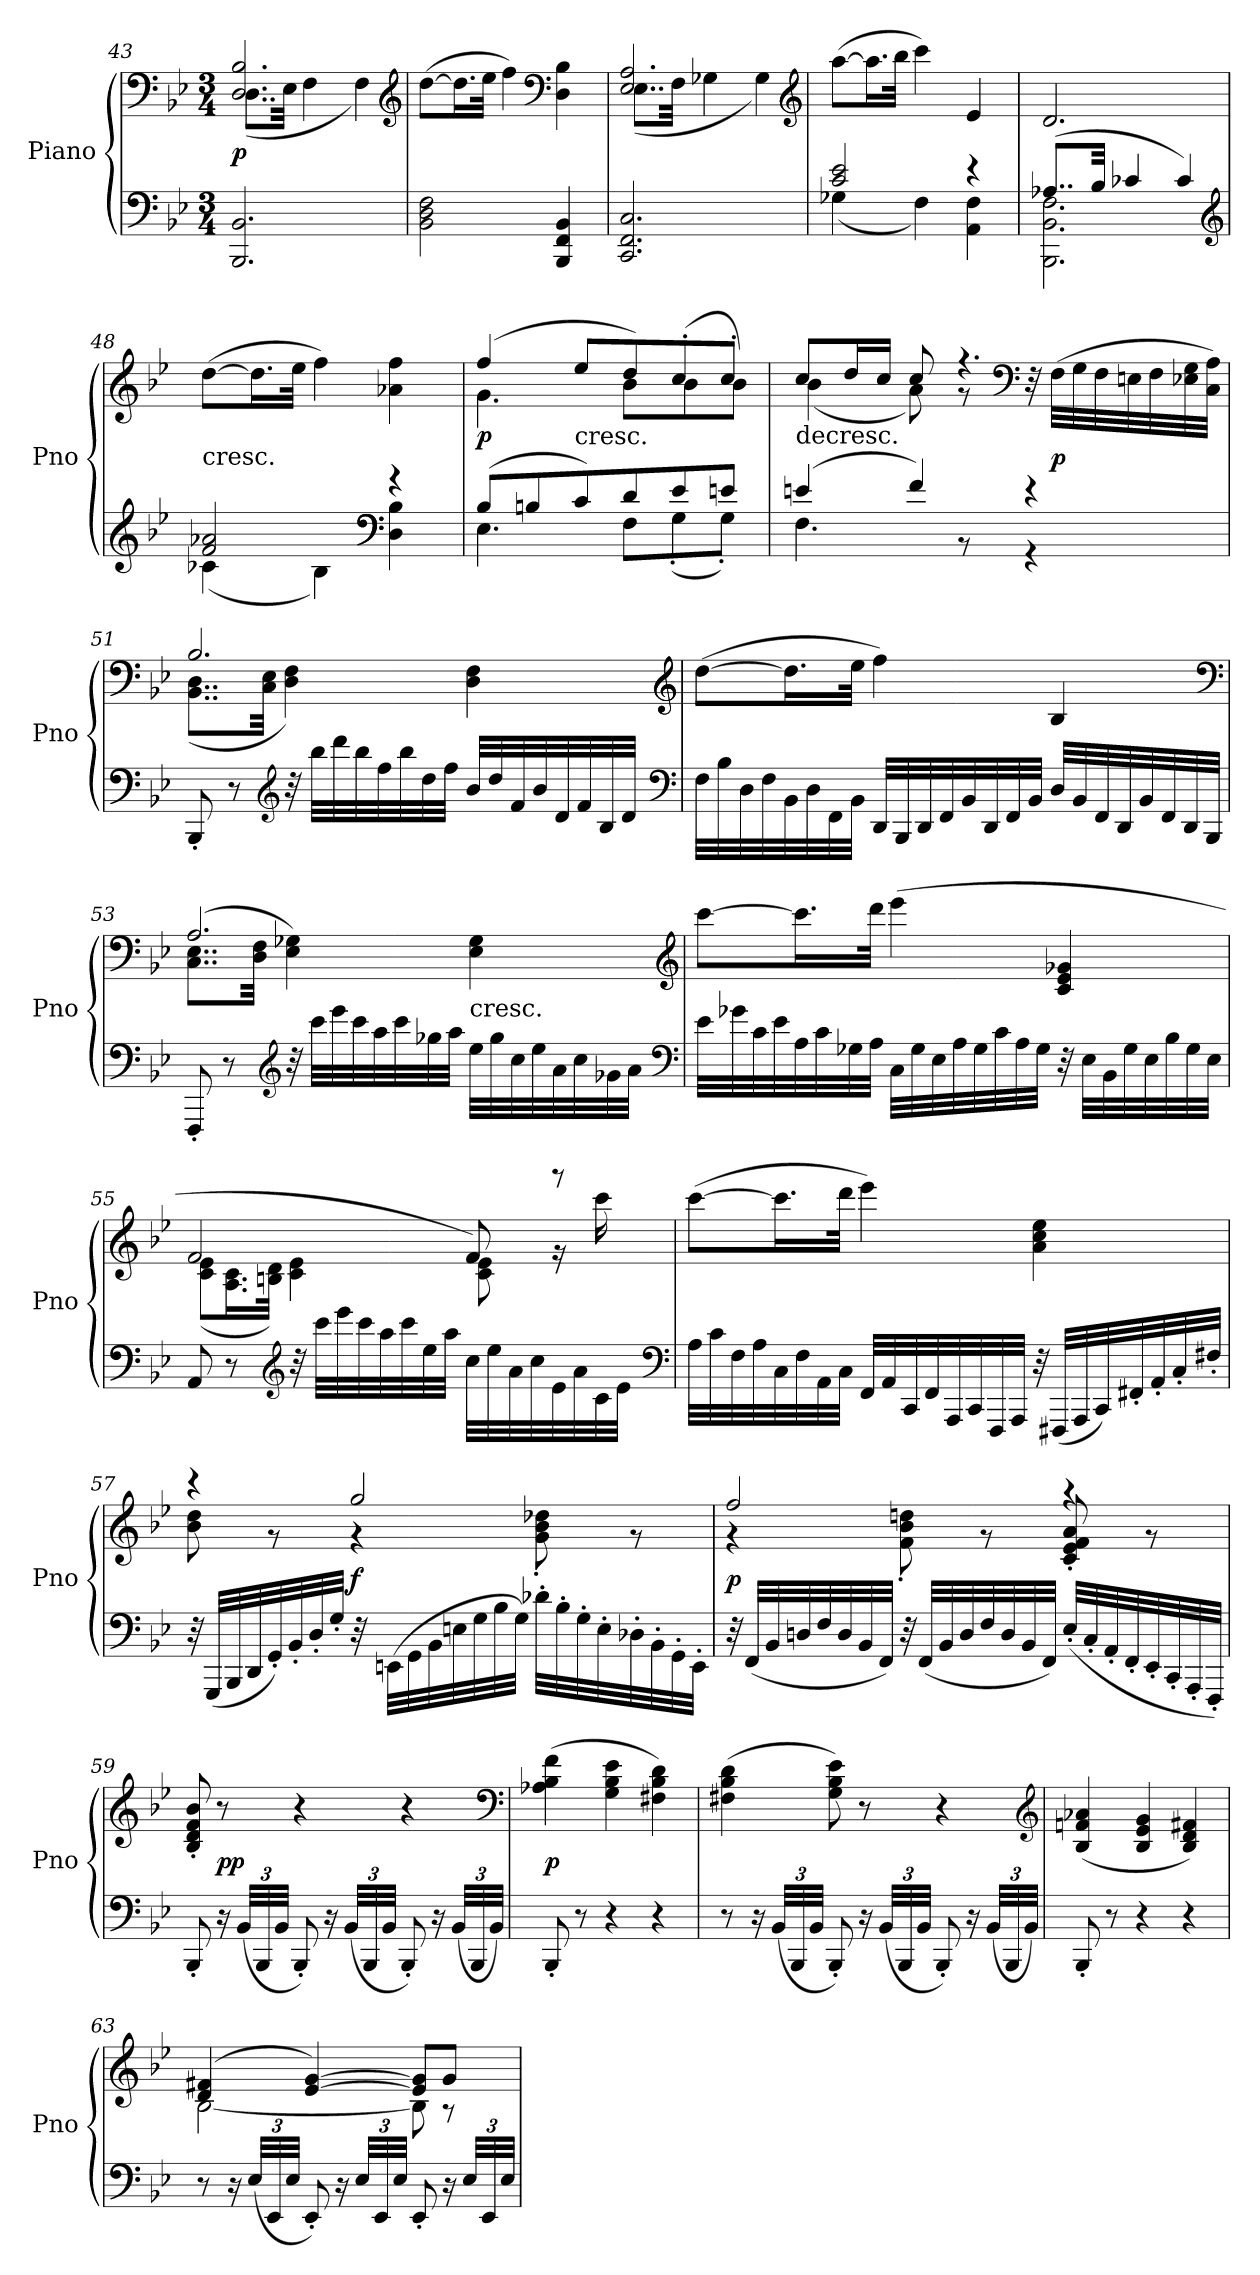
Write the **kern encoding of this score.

**kern	**kern	**dynam
*part1	*part1	*part1
*staff2	*staff1	*staff1/2
*I"Piano	*	*
*I'Pno	*	*
*clefF4	*clefF4	*
*k[b-e-]	*k[b-e-]	*
*B-:	*B-:	*
*M3/4	*M3/4	*
=43	=43	=43
*	*^	*
2.BBB-/ 2.BB-/	2.D/ 2.B-/	(8..D\L	p
.	.	32E-\Jkk	.
.	.	4F\	.
.	.	4F\)	.
*	*v	*v	*
*	*clefG2	*
=44	=44	=44
2BB-\ 2D\ 2F\	([8dd\L	.
.	16.dd\L]	.
.	32ee-\JJk	.
.	4ff\)	.
*	*clefF4	*
4BBB-/ 4FF/ 4BB-/	4D\ 4B-\	.
=45	=45	=45
*	*^	*
2.CC/ 2.FF/ 2.C/	2.E-/ 2.A/	(8..E-\L	.
.	.	32F\Jkk	.
.	.	4G-X\	.
.	.	4G-\)	.
*	*v	*v	*
*	*clefG2	*
=46	=46	=46
*^	*	*
2c/ 2e-/	(4G-X\	([8aa\L	.
.	.	16.aa\L]	.
.	.	32bb-\JJk	.
.	4F\)	4ccc\)	.
4r	4AA\ 4F\	4e-/	.
=47	=47	=47	=47
(8..A-X/L	2.BBB-\ 2.BB-\ 2.F\	2.d/	.
32B-/Jkk	.	.	.
4c-X/	.	.	.
4c-/)	.	.	.
*clefG2	*	*	*
=48	=48	=48	=48
!	!	!LO:TX:c:t=cresc.	!
2f/ 2a-X/	(4c-X\	([8dd\L	.
.	.	16.dd\L]	.
.	.	32ee-\JJk	.
.	4B-\)	4ff\)	.
*clefF4	*	*	*
4r	4D\ 4B-\	4a-X\ 4ff\	.
=49	=49	=49	=49
*	*	*^	*
(8B-/L	4.E-\	(4ff/	4.g\	p
8Bn/	.	.	.	.
!	!	!LO:TX:c:t=cresc.	!	!
8c/)	.	8ee-/L	.	.
8d/	8F\L	8dd/)	8b-\L	.
8e-/	(8G'\	(8cc'/	8b-\	.
8en/J	8G'\J)	8cc'/J	8b-\J)	.
=50	=50	=50	=50	=50
!	!	!LO:TX:c:t=decresc.	!	!
(4en/	4.F\	8cc/L	(4b-\	.
.	.	16dd/L	.	.
.	.	16cc/JJ	.	.
4f/)	.	8cc/	8a\)	.
.	8r	4.r	8r	.
*	*	*clefF4	*	*
4r	4r	.	32r	.
.	.	.	(32F\LLL	p
.	.	.	32G\	.
.	.	.	32F\	.
.	.	.	32En\	.
.	.	.	32F\	.
.	.	.	32E-X\ 32G\	.
.	.	.	32C\ 32A\JJJ)	.
*v	*v	*	*	*
=51	=51	=51	=51
8BBB-'/	2.B-/	(8..BB-\ 8..D\L	.
8r	.	.	.
.	.	32C\ 32E-\Jkk	.
*clefG2	*	*	*
32r	.	4D\ 4F\)	.
32bb-\LLL	.	.	.
32ddd\	.	.	.
32bb-\	.	.	.
32ff\	.	.	.
32bb-\	.	.	.
32dd\	.	.	.
32ff\JJJ	.	.	.
32b-/LLL	.	4D\ 4F\	.
32dd/	.	.	.
32f/	.	.	.
32b-/	.	.	.
32d/	.	.	.
32f/	.	.	.
32B-/	.	.	.
32d/JJJ	.	.	.
*	*v	*v	*
*clefF4	*clefG2	*
=52	=52	=52
32F\LLL	([8dd\L	.
32B-\	.	.
32D\	.	.
32F\	.	.
32BB-\	16.dd\L]	.
32D\	.	.
32FF\	.	.
32BB-\JJJ	32ee-\JJk	.
32DD/LLL	4ff\)	.
32BBB-/	.	.
32DD/	.	.
32FF/	.	.
32BB-/	.	.
32DD/	.	.
32FF/	.	.
32BB-/JJJ	.	.
32D/LLL	4B-/	.
32BB-/	.	.
32FF/	.	.
32DD/	.	.
32BB-/	.	.
32FF/	.	.
32DD/	.	.
32BBB-/JJJ	.	.
*	*clefF4	*
=53	=53	=53
*	*^	*
8FFF'/	(2.A/	8..C\ 8..E-\L	.
8r	.	.	.
.	.	32D\ 32F\Jkk	.
*clefG2	*	*	*
32r	.	4E-\ 4G-X\)	.
32ccc\LLL	.	.	.
32eee-\	.	.	.
32ccc\	.	.	.
32aa\	.	.	.
32ccc\	.	.	.
32gg-X\	.	.	.
32aa\JJJ	.	.	.
!	!	!LO:TX:c:t=cresc.	!
32ee-\LLL	.	4E-\ 4G-\	.
32gg-\	.	.	.
32cc\	.	.	.
32ee-\	.	.	.
32a\	.	.	.
32cc\	.	.	.
32g-X\	.	.	.
32a\JJJ	.	.	.
*	*v	*v	*
*clefF4	*clefG2	*
=54	=54	=54
32e-\LLL	[8ccc\L	.
32g-X\	.	.
32c\	.	.
32e-\	.	.
32A\	16.ccc\L]	.
32c\	.	.
32G-X\	.	.
32A\JJJ	32ddd\JJk	.
32C\LLL	(4eee-\	.
32G-\	.	.
32E-\	.	.
32A\	.	.
32G-\	.	.
32c\	.	.
32A\	.	.
32G-\JJJ	.	.
32r	4c/ 4e-/ 4g-X/	.
32E-\LLL	.	.
32BB-\	.	.
32G-\	.	.
32E-\	.	.
32B-\	.	.
32G-\	.	.
32E-\JJJ	.	.
=55	=55	=55
*	*^	*
8AA/	2f/	(8c\ 8e-\L	.
8r	.	16.A\ 16.c\L	.
.	.	32Bn\ 32d\JJk)	.
*clefG2	*	*	*
32r	.	4c\ 4e-\	.
32ccc\LLL	.	.	.
32eee-\	.	.	.
32ccc\	.	.	.
32aa\	.	.	.
32ccc\	.	.	.
32ee-\	.	.	.
32aa\JJJ	.	.	.
32cc\LLL	8f/)	8c\ 8e-\	.
32ee-\	.	.	.
32a\	.	.	.
32cc\	.	.	.
32e-\	8r	16r	.
32a\	.	.	.
32c\	.	16ccc\	.
32e-\JJJ	.	.	.
*	*v	*v	*
*clefF4	*	*
=56	=56	=56
32A\LLL	([8ccc\L	.
32c\	.	.
32F\	.	.
32A\	.	.
32C\	16.ccc\L]	.
32F\	.	.
32AA\	.	.
32C\JJJ	32ddd\JJk	.
32FF/LLL	4eee-\)	.
32AA/	.	.
32CC/	.	.
32FF/	.	.
32AAA/	.	.
32CC/	.	.
32FFF/	.	.
32AAA/JJJ	.	.
32r	4a\ 4cc\ 4ee-\	.
(32FFF#X/LLL	.	.
32AAA/	.	.
32CC/)	.	.
32FF#X'/	.	.
32AA'/	.	.
32C'/	.	.
32F#X'/JJJ	.	.
=57	=57	=57
*	*^	*
32r	4r	8b-\ 8dd\	.
(32GGG/LLL	.	.	.
32BBB-/	.	.	.
32DD/	.	.	.
32GG'/)	.	8r	.
32BB-'/	.	.	.
32D'/	.	.	.
32G'/JJJ	.	.	.
32r	2gg/	4r	f
(32EEn\LLL	.	.	.
32GG\	.	.	.
32BB-\	.	.	.
32En\	.	.	.
32G\	.	.	.
32B-\	.	.	.
32G\JJJ)	.	.	.
32d-X'\LLL	.	8g'\ 8b-'\ 8dd-X'\	.
32B-'\	.	.	.
32G'\	.	.	.
32E'\	.	.	.
32D-X'\	.	8r	.
32BB-'\	.	.	.
32GG'\	.	.	.
32EE'\JJJ	.	.	.
=58	=58	=58	=58
32r	2ff/	4r	p
(32FF/LLL	.	.	.
32BB-/	.	.	.
32Dn/	.	.	.
32F/	.	.	.
32D/	.	.	.
32BB-/	.	.	.
32FF/JJJ)	.	.	.
32r	.	8f'\ 8b-'\ 8ddn'\	.
(32FF/LLL	.	.	.
32BB-/	.	.	.
32D/	.	.	.
32F/	.	8r	.
32D/	.	.	.
32BB-/	.	.	.
32FF/JJJ)	.	.	.
(32E-'/LLL	4r	8c'/ 8e-'/ 8f'/ 8a'/	.
32C'/	.	.	.
32AA'/	.	.	.
32FF'/	.	.	.
32EE-'/	.	8r	.
32CC'/	.	.	.
32AAA'/	.	.	.
32FFF'/JJJ)	.	.	.
*	*v	*v	*
=59	=59	=59
8BBB-'/	8B-'/ 8d'/ 8f'/ 8b-'/	.
16r	8r	pp
(48BB-/LLL	.	.
48BBB-/	.	.
48BB-/JJJ	.	.
8BBB-'/)	4r	.
16r	.	.
(48BB-/LLL	.	.
48BBB-/	.	.
48BB-/JJJ	.	.
8BBB-'/)	4r	.
16r	.	.
(48BB-/LLL	.	.
48BBB-/	.	.
48BB-/JJJ)	.	.
*	*clefF4	*
=60	=60	=60
8BBB-'/	(4A-X\ 4B-\ 4f\	p
8r	.	.
4r	4G\ 4B-\ 4e-\	.
4r	4F#X\ 4B-\ 4d\)	.
=61	=61	=61
8r	(4F#X\ 4B-\ 4d\	.
16r	.	.
(48BB-/LLL	.	.
48BBB-/	.	.
48BB-/JJJ	.	.
8BBB-'/)	8G\ 8B-\ 8e-\)	.
16r	8r	.
(48BB-/LLL	.	.
48BBB-/	.	.
48BB-/JJJ	.	.
8BBB-'/)	4r	.
16r	.	.
(48BB-/LLL	.	.
48BBB-/	.	.
48BB-/JJJ)	.	.
*	*clefG2	*
=62	=62	=62
8BBB-'/	(4B-/ 4fn/ 4a-X/	.
8r	.	.
4r	4B-/ 4e-/ 4g/	.
4r	4B-/ 4d/ 4f#X/)	.
=63	=63	=63
*	*^	*
8r	(4d/ 4f#X/	[2B-\	.
16r	.	.	.
(48E-/LLL	.	.	.
48EE-/	.	.	.
48E-/JJJ	.	.	.
8EE-'/)	[4e-/ [4g/)	.	.
16r	.	.	.
48E-/LLL	.	.	.
48EE-/	.	.	.
48E-/JJJ	.	.	.
8EE-'/	8e-]/ 8g]/L	8B-\]	.
16r	8g/J	8r	.
48E-/LLL	.	.	.
48EE-/	.	.	.
48E-/JJJ	.	.	.
*	*v	*v	*
=	=	=
*-	*-	*-
